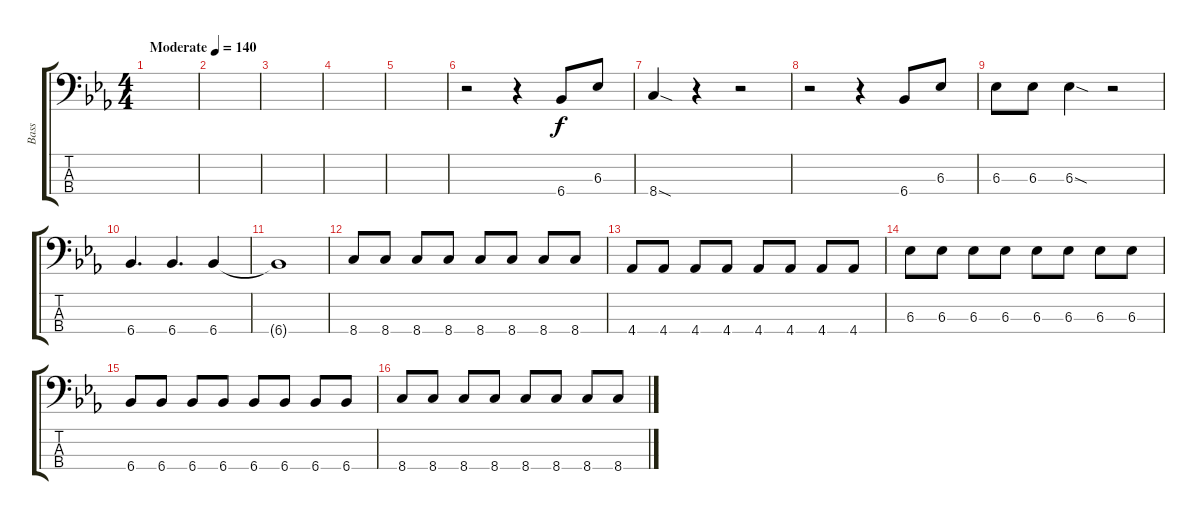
\track ("Bass" "Bass") {instrument electricbassfinger}
\staff {score tabs}
\tuning (G2 D2 A1 E1) {hide}
\ts (4 4)
\tempo (140 "Moderate")
\clef f4
\ks eb
|
|
|
|
|
r.2 r.4 6.4.8 6.3.8 |
8.4{sod}.4 r.4 r.2 |
r.2 r.4 6.4.8 6.3.8 |
6.3.8 6.3.8 6.3{sod}.4 r.2 |
6.4.4{d} 6.4.4{d} 6.4.4 |
6.4{t}.1 |
8.4.8 8.4.8 8.4.8 8.4.8 8.4.8 8.4.8 8.4.8 8.4.8 |
4.4.8 4.4.8 4.4.8 4.4.8 4.4.8 4.4.8 4.4.8 4.4.8 |
6.3.8 6.3.8 6.3.8 6.3.8 6.3.8 6.3.8 6.3.8 6.3.8 |
6.4.8 6.4.8 6.4.8 6.4.8 6.4.8 6.4.8 6.4.8 6.4.8 |
8.4.8 8.4.8 8.4.8 8.4.8 8.4.8 8.4.8 8.4.8 8.4.8
